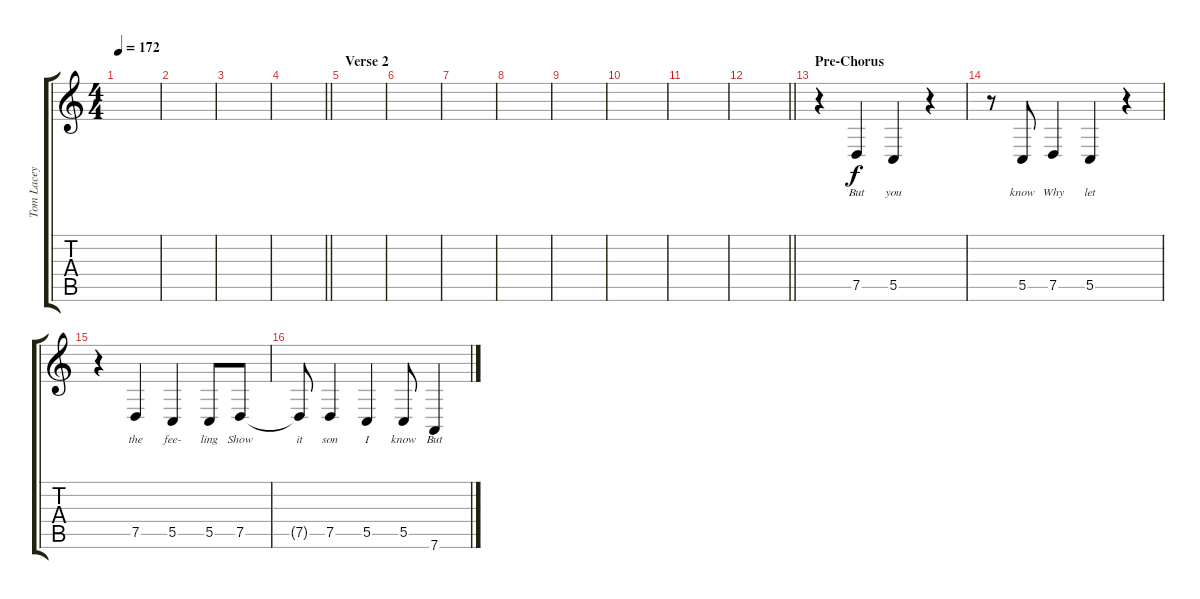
\track ("Tom Lacey" "Tom Lacey") {instrument stringensemble1}
\staff {score tabs}
\tuning (D4 A3 F3 C3 G2 D2) {hide}
\ts (4 4)
\tempo 172
\clef g2
\ks c
|
|
|
\barLineRight lightlight
|
\section ("" "Verse 2")
|
|
|
|
|
|
|
\barLineRight lightlight
|
\section ("" "Pre-Chorus")
r.4 7.5.4{lyrics (0 "But") lyrics (1 "") lyrics (2 "") lyrics (3 "") lyrics (4 "")} 5.5.4{lyrics (0 "you") lyrics (1 "") lyrics (2 "") lyrics (3 "") lyrics (4 "")} r.4 |
r.8 5.5.8{lyrics (0 "know") lyrics (1 "") lyrics (2 "") lyrics (3 "") lyrics (4 "")} 7.5.4{lyrics (0 "Why") lyrics (1 "") lyrics (2 "") lyrics (3 "") lyrics (4 "")} 5.5.4{lyrics (0 "let") lyrics (1 "") lyrics (2 "") lyrics (3 "") lyrics (4 "")} r.4 |
r.4 7.5.4{lyrics (0 "the") lyrics (1 "") lyrics (2 "") lyrics (3 "") lyrics (4 "")} 5.5.4{lyrics (0 "fee-") lyrics (1 "") lyrics (2 "") lyrics (3 "") lyrics (4 "")} 5.5.8{lyrics (0 "ling") lyrics (1 "") lyrics (2 "") lyrics (3 "") lyrics (4 "")} 7.5.8{lyrics (0 "Show") lyrics (1 "") lyrics (2 "") lyrics (3 "") lyrics (4 "")} |
7.5{t}.8{lyrics (0 "it") lyrics (1 "") lyrics (2 "") lyrics (3 "") lyrics (4 "")} 7.5.4{lyrics (0 "son") lyrics (1 "") lyrics (2 "") lyrics (3 "") lyrics (4 "")} 5.5.4{lyrics (0 "I") lyrics (1 "") lyrics (2 "") lyrics (3 "") lyrics (4 "")} 5.5.8{lyrics (0 "know") lyrics (1 "") lyrics (2 "") lyrics (3 "") lyrics (4 "")} 7.6.4{lyrics (0 "But") lyrics (1 "") lyrics (2 "") lyrics (3 "") lyrics (4 "")}
